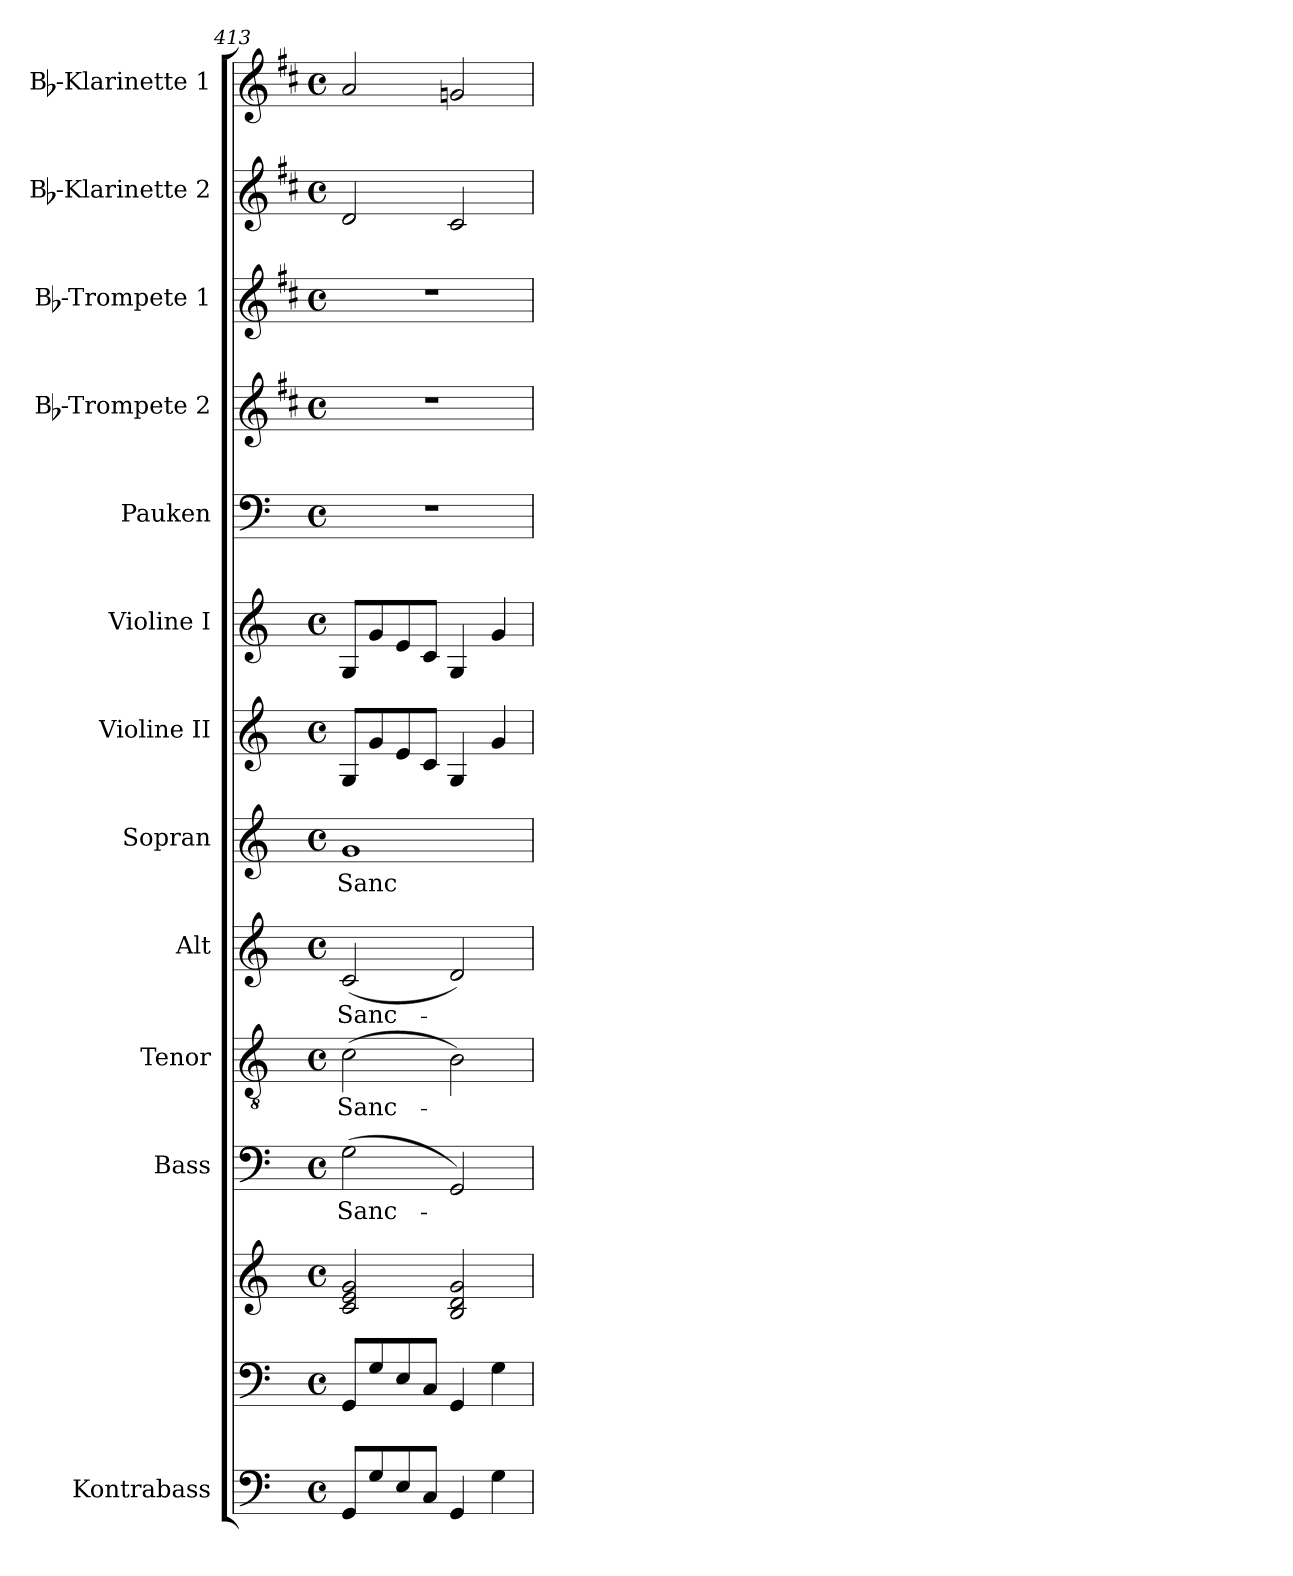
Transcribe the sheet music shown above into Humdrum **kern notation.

**kern	**kern	**kern	**kern	**text	**kern	**text	**kern	**text	**kern	**text	**kern	**kern	**kern	**kern	**kern	**kern	**kern
*part13	*part12	*part12	*part11	*part11	*part10	*part10	*part9	*part9	*part8	*part8	*part7	*part6	*part5	*part4	*part3	*part2	*part1
*staff14	*staff13	*staff12	*staff11	*staff11	*staff10	*staff10	*staff9	*staff9	*staff8	*staff8	*staff7	*staff6	*staff5	*staff4	*staff3	*staff2	*staff1
*I"Kontrabass	*	*	*I"Bass	*	*I"Tenor	*	*I"Alt	*	*I"Sopran	*	*I"Violine II	*I"Violine I	*I"Pauken	*I"Bb-Trompete 2	*I"Bb-Trompete 1	*I"Bb-Klarinette 2	*I"Bb-Klarinette 1
*I'Kb.	*	*	*I'B.	*	*I'T.	*	*I'A.	*	*I'S.	*	*I'Vl. II	*I'Vl. I	*I'Pk.	*I'Bb Trp. 2	*I'Bb Trp. 1	*I'Bb Kl. 2	*I'Bb Kl. 1
*clefF4	*clefF4	*clefG2	*clefF4	*	*clefGv2	*	*clefG2	*	*clefG2	*	*clefG2	*clefG2	*clefF4	*clefG2	*clefG2	*clefG2	*clefG2
*ITrd7c12	*	*	*	*	*	*	*	*	*	*	*	*	*	*ITrd1c2	*ITrd1c2	*ITrd1c2	*ITrd1c2
*k[]	*k[]	*k[]	*k[]	*	*k[]	*	*k[]	*	*k[]	*	*k[]	*k[]	*k[]	*k[]	*k[]	*k[]	*k[]
*C:	*C:	*C:	*C:	*	*C:	*	*C:	*	*C:	*	*C:	*C:	*C:	*C:	*C:	*C:	*C:
*M4/4	*M4/4	*M4/4	*M4/4	*	*M4/4	*	*M4/4	*	*M4/4	*	*M4/4	*M4/4	*M4/4	*M4/4	*M4/4	*M4/4	*M4/4
*met(c)	*met(c)	*met(c)	*met(c)	*	*met(c)	*	*met(c)	*	*met(c)	*	*met(c)	*met(c)	*met(c)	*met(c)	*met(c)	*met(c)	*met(c)
=413	=413	=413	=413	=413	=413	=413	=413	=413	=413	=413	=413	=413	=413	=413	=413	=413	=413
!	!	!	!	!LO:LY:b	!	!LO:LY:b	!	!LO:LY:b	!	!LO:LY:b	!	!	!	!	!	!	!
8GGG/L	8GG/L	2c/ 2e/ 2g/	(>2G\	Sanc-	(>2c\	Sanc-	(<2c/	Sanc-	1g	Sanc-	8G/L	8G/L	1r	1r	1r	2c/	2g/
8GG/	8G/	.	.	.	.	.	.	.	.	.	8g/	8g/	.	.	.	.	.
8EE/	8E/	.	.	.	.	.	.	.	.	.	8e/	8e/	.	.	.	.	.
8CC/J	8C/J	.	.	.	.	.	.	.	.	.	8c/J	8c/J	.	.	.	.	.
4GGG/	4GG/	2B/ 2d/ 2g/	2GG/)	.	2B\)	.	2d/)	.	.	.	4G/	4G/	.	.	.	2B/	2fn/
4GG\	4G\	.	.	.	.	.	.	.	.	.	4g/	4g/	.	.	.	.	.
=	=	=	=	=	=	=	=	=	=	=	=	=	=	=	=	=	=
*-	*-	*-	*-	*-	*-	*-	*-	*-	*-	*-	*-	*-	*-	*-	*-	*-	*-
